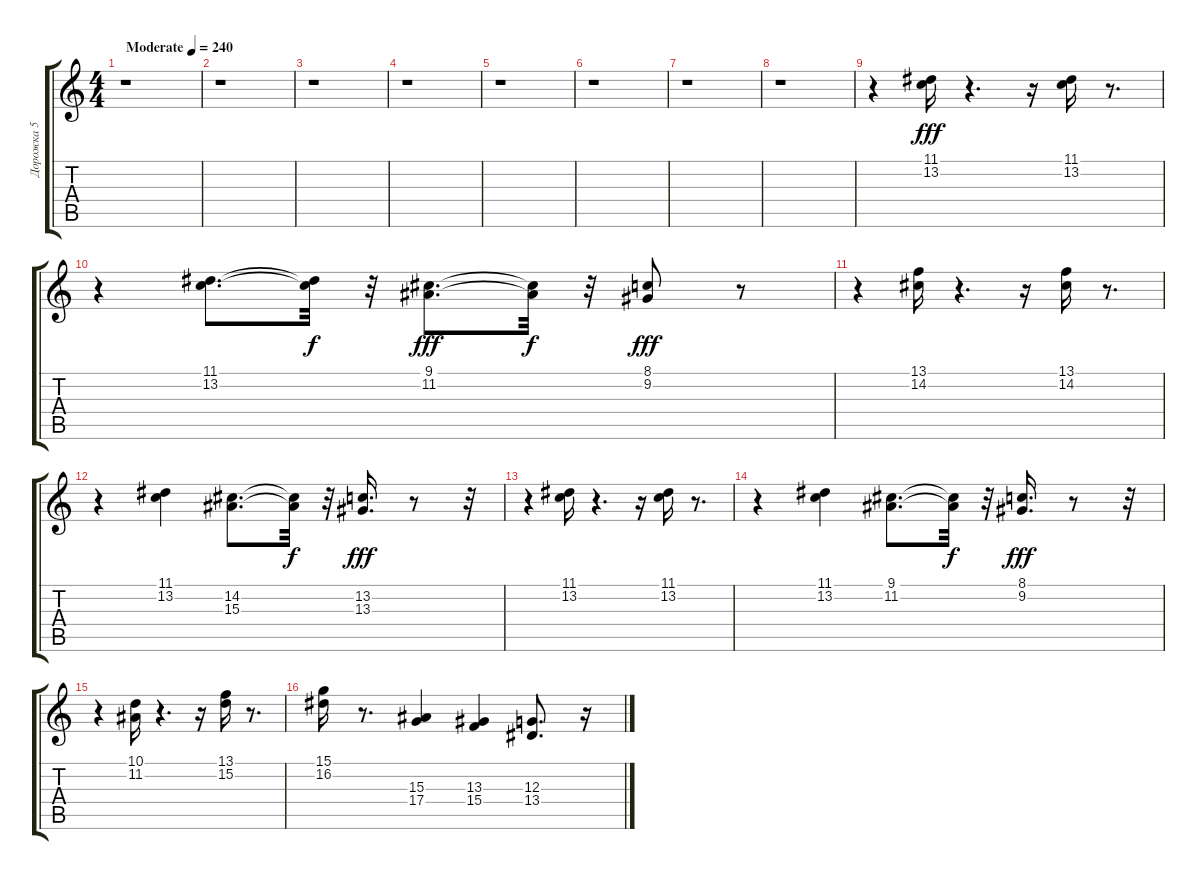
\track ("Дорожка 5" "Дорожка 5") {instrument lead4chiff}
\staff {score tabs}
\tuning (E4 B3 G3 D3 A2 E2) {hide}
\ts (4 4)
\tempo (240 "Moderate")
\clef g2
\ks c
r.1{dy fff instrument lead4chiff} |
r.1 |
r.1 |
r.1 |
r.1 |
r.1 |
r.1 |
r.1 |
r.4 (11.1 13.2).16 r.4{d} r.16 (11.1 13.2).16 r.8{d} |
r.4 (11.1 13.2).8{d} (11.1{t} 13.2{t}).32{dy f} r.32 (9.1 11.2).8{d dy fff} (9.1{t} 11.2{t}).32{dy f} r.32 (8.1 9.2).8{dy fff} r.8 |
r.4 (13.1 14.2).16 r.4{d} r.16 (13.1 14.2).16 r.8{d} |
r.4 (11.1 13.2).4 (14.2 15.3).8{d} (14.2{t} 15.3{t}).32{dy f} r.32 (13.2 13.3).16{d dy fff} r.8 r.32 |
r.4 (11.1 13.2).16 r.4{d} r.16 (11.1 13.2).16 r.8{d} |
r.4 (11.1 13.2).4 (9.1 11.2).8{d} (9.1{t} 11.2{t}).32{dy f} r.32 (8.1 9.2).16{d dy fff} r.8 r.32 |
r.4 (10.1 11.2).16 r.4{d} r.16 (13.1 15.2).16 r.8{d} |
(15.1 16.2).16 r.8{d} (15.3 17.4).4 (13.3 15.4).4 (12.3 13.4).8{d} r.16
